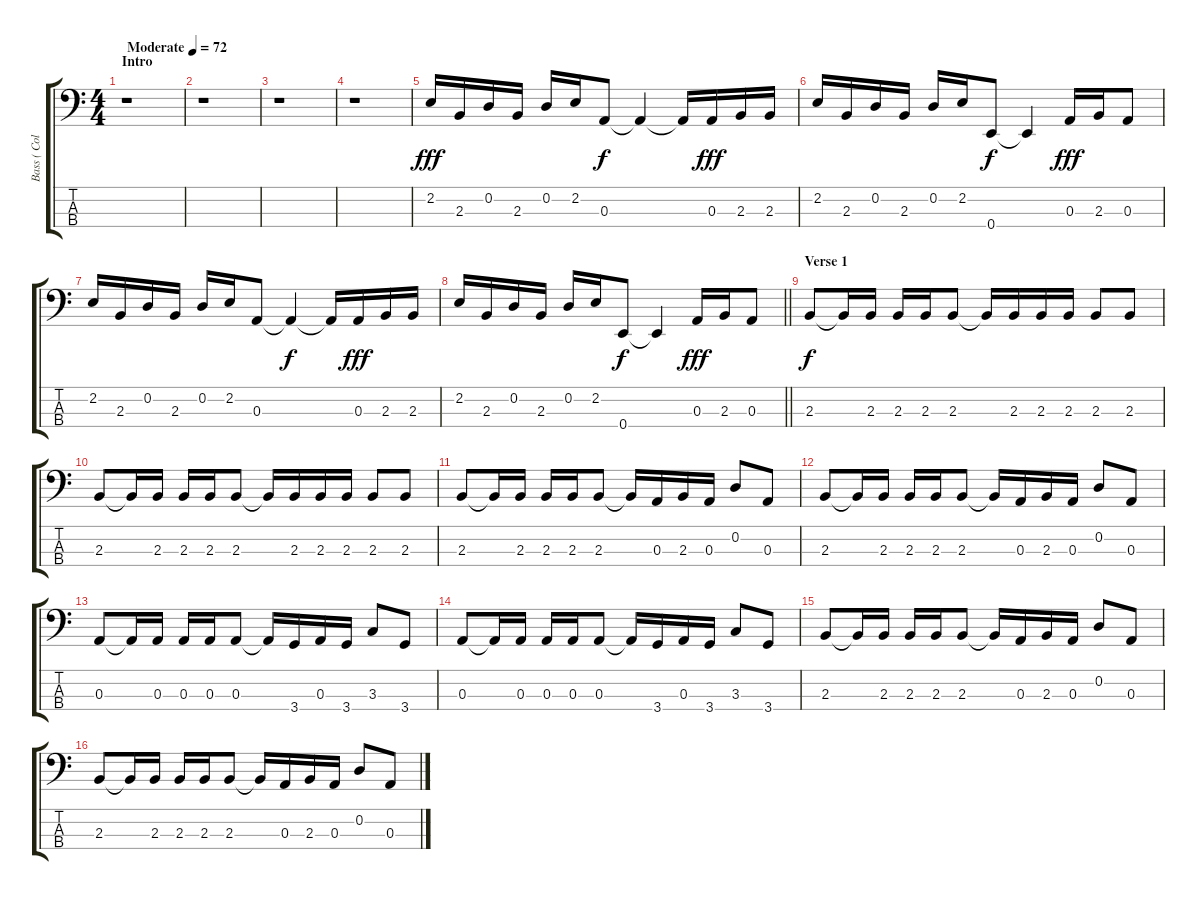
\track ("Bass ( Colin Greenwood) " "Bass ( Col") {instrument electricbassfinger}
\staff {score tabs}
\tuning (G2 D2 A1 E1) {hide}
\ts (4 4)
\section ("" "Intro")
\tempo (72 "Moderate")
\clef f4
\ks c
r.1{dy fff instrument electricbassfinger} |
r.1 |
r.1 |
r.1 |
2.2.16 2.3.16 0.2.16 2.3.16 0.2.16 2.2.16 0.3.8{dy f} 0.3{t}.4 0.3{t}.16 0.3.16{dy fff} 2.3.16 2.3.16 |
2.2.16 2.3.16 0.2.16 2.3.16 0.2.16 2.2.16 0.4.8{dy f} 0.4{t}.4 0.3.16{dy fff} 2.3.16 0.3.8 |
2.2.16 2.3.16 0.2.16 2.3.16 0.2.16 2.2.16 0.3.8 0.3{t}.4{dy f} 0.3{t}.16 0.3.16{dy fff} 2.3.16 2.3.16 |
\barLineRight lightlight
2.2.16 2.3.16 0.2.16 2.3.16 0.2.16 2.2.16 0.4.8{dy f} 0.4{t}.4 0.3.16{dy fff} 2.3.16 0.3.8 |
\section ("" "Verse 1")
2.3.8{dy f} 2.3{t}.16 2.3.16 2.3.16 2.3.16 2.3.8 2.3{t}.16 2.3.16 2.3.16 2.3.16 2.3.8 2.3.8 |
2.3.8 2.3{t}.16 2.3.16 2.3.16 2.3.16 2.3.8 2.3{t}.16 2.3.16 2.3.16 2.3.16 2.3.8 2.3.8 |
2.3.8 2.3{t}.16 2.3.16 2.3.16 2.3.16 2.3.8 2.3{t}.16 0.3.16 2.3.16 0.3.16 0.2.8 0.3.8 |
2.3.8 2.3{t}.16 2.3.16 2.3.16 2.3.16 2.3.8 2.3{t}.16 0.3.16 2.3.16 0.3.16 0.2.8 0.3.8 |
0.3.8 0.3{t}.16 0.3.16 0.3.16 0.3.16 0.3.8 0.3{t}.16 3.4.16 0.3.16 3.4.16 3.3.8 3.4.8 |
0.3.8 0.3{t}.16 0.3.16 0.3.16 0.3.16 0.3.8 0.3{t}.16 3.4.16 0.3.16 3.4.16 3.3.8 3.4.8 |
2.3.8 2.3{t}.16 2.3.16 2.3.16 2.3.16 2.3.8 2.3{t}.16 0.3.16 2.3.16 0.3.16 0.2.8 0.3.8 |
2.3.8 2.3{t}.16 2.3.16 2.3.16 2.3.16 2.3.8 2.3{t}.16 0.3.16 2.3.16 0.3.16 0.2.8 0.3.8
